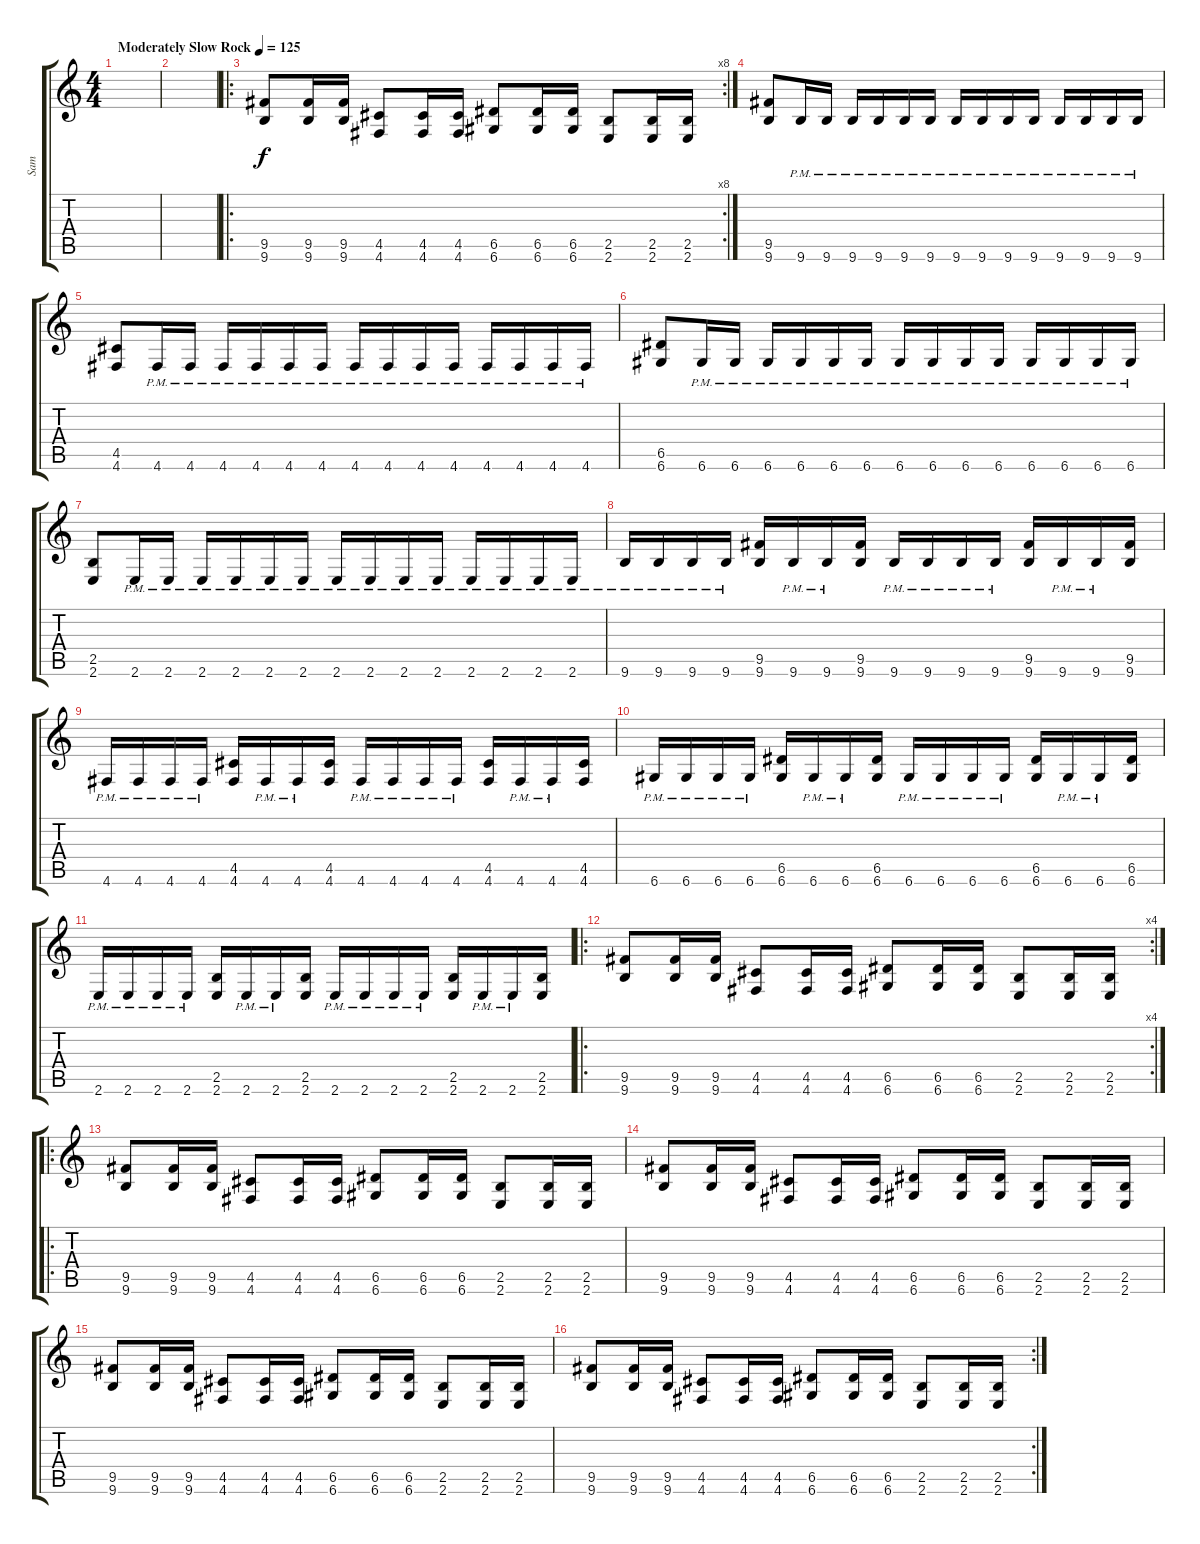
\track ("Sam" "Sam") {instrument overdrivenguitar}
\staff {score tabs}
\tuning (E4 B3 G3 D3 A2 D2) {hide}
\ts (4 4)
\tempo (125 "Moderately Slow Rock")
\clef g2
\ks c
|
|
\ro
\rc 8
(9.5 9.6).8 (9.5 9.6).16 (9.5 9.6).16 (4.5 4.6).8 (4.5 4.6).16 (4.5 4.6).16 (6.5 6.6).8 (6.5 6.6).16 (6.5 6.6).16 (2.5 2.6).8 (2.5 2.6).16 (2.5 2.6).16 |
(9.5 9.6).8 9.6{pm}.16 9.6{pm}.16 9.6{pm}.16 9.6{pm}.16 9.6{pm}.16 9.6{pm}.16 9.6{pm}.16 9.6{pm}.16 9.6{pm}.16 9.6{pm}.16 9.6{pm}.16 9.6{pm}.16 9.6{pm}.16 9.6{pm}.16 |
(4.5 4.6).8 4.6{pm}.16 4.6{pm}.16 4.6{pm}.16 4.6{pm}.16 4.6{pm}.16 4.6{pm}.16 4.6{pm}.16 4.6{pm}.16 4.6{pm}.16 4.6{pm}.16 4.6{pm}.16 4.6{pm}.16 4.6{pm}.16 4.6{pm}.16 |
(6.5 6.6).8 6.6{pm}.16 6.6{pm}.16 6.6{pm}.16 6.6{pm}.16 6.6{pm}.16 6.6{pm}.16 6.6{pm}.16 6.6{pm}.16 6.6{pm}.16 6.6{pm}.16 6.6{pm}.16 6.6{pm}.16 6.6{pm}.16 6.6{pm}.16 |
(2.5 2.6).8 2.6{pm}.16 2.6{pm}.16 2.6{pm}.16 2.6{pm}.16 2.6{pm}.16 2.6{pm}.16 2.6{pm}.16 2.6{pm}.16 2.6{pm}.16 2.6{pm}.16 2.6{pm}.16 2.6{pm}.16 2.6{pm}.16 2.6{pm}.16 |
9.6{pm}.16 9.6{pm}.16 9.6{pm}.16 9.6{pm}.16 (9.5 9.6).16 9.6{pm}.16 9.6{pm}.16 (9.5 9.6).16 9.6{pm}.16 9.6{pm}.16 9.6{pm}.16 9.6{pm}.16 (9.5 9.6).16 9.6{pm}.16 9.6{pm}.16 (9.5 9.6).16 |
4.6{pm}.16 4.6{pm}.16 4.6{pm}.16 4.6{pm}.16 (4.5 4.6).16 4.6{pm}.16 4.6{pm}.16 (4.5 4.6).16 4.6{pm}.16 4.6{pm}.16 4.6{pm}.16 4.6{pm}.16 (4.5 4.6).16 4.6{pm}.16 4.6{pm}.16 (4.5 4.6).16 |
6.6{pm}.16 6.6{pm}.16 6.6{pm}.16 6.6{pm}.16 (6.5 6.6).16 6.6{pm}.16 6.6{pm}.16 (6.5 6.6).16 6.6{pm}.16 6.6{pm}.16 6.6{pm}.16 6.6{pm}.16 (6.5 6.6).16 6.6{pm}.16 6.6{pm}.16 (6.5 6.6).16 |
2.6{pm}.16 2.6{pm}.16 2.6{pm}.16 2.6{pm}.16 (2.5 2.6).16 2.6{pm}.16 2.6{pm}.16 (2.5 2.6).16 2.6{pm}.16 2.6{pm}.16 2.6{pm}.16 2.6{pm}.16 (2.5 2.6).16 2.6{pm}.16 2.6{pm}.16 (2.5 2.6).16 |
\ro
\rc 4
(9.5 9.6).8 (9.5 9.6).16 (9.5 9.6).16 (4.5 4.6).8 (4.5 4.6).16 (4.5 4.6).16 (6.5 6.6).8 (6.5 6.6).16 (6.5 6.6).16 (2.5 2.6).8 (2.5 2.6).16 (2.5 2.6).16 |
\ro
(9.5 9.6).8 (9.5 9.6).16 (9.5 9.6).16 (4.5 4.6).8 (4.5 4.6).16 (4.5 4.6).16 (6.5 6.6).8 (6.5 6.6).16 (6.5 6.6).16 (2.5 2.6).8 (2.5 2.6).16 (2.5 2.6).16 |
(9.5 9.6).8 (9.5 9.6).16 (9.5 9.6).16 (4.5 4.6).8 (4.5 4.6).16 (4.5 4.6).16 (6.5 6.6).8 (6.5 6.6).16 (6.5 6.6).16 (2.5 2.6).8 (2.5 2.6).16 (2.5 2.6).16 |
(9.5 9.6).8 (9.5 9.6).16 (9.5 9.6).16 (4.5 4.6).8 (4.5 4.6).16 (4.5 4.6).16 (6.5 6.6).8 (6.5 6.6).16 (6.5 6.6).16 (2.5 2.6).8 (2.5 2.6).16 (2.5 2.6).16 |
\rc 2
(9.5 9.6).8 (9.5 9.6).16 (9.5 9.6).16 (4.5 4.6).8 (4.5 4.6).16 (4.5 4.6).16 (6.5 6.6).8 (6.5 6.6).16 (6.5 6.6).16 (2.5 2.6).8 (2.5 2.6).16 (2.5 2.6).16
